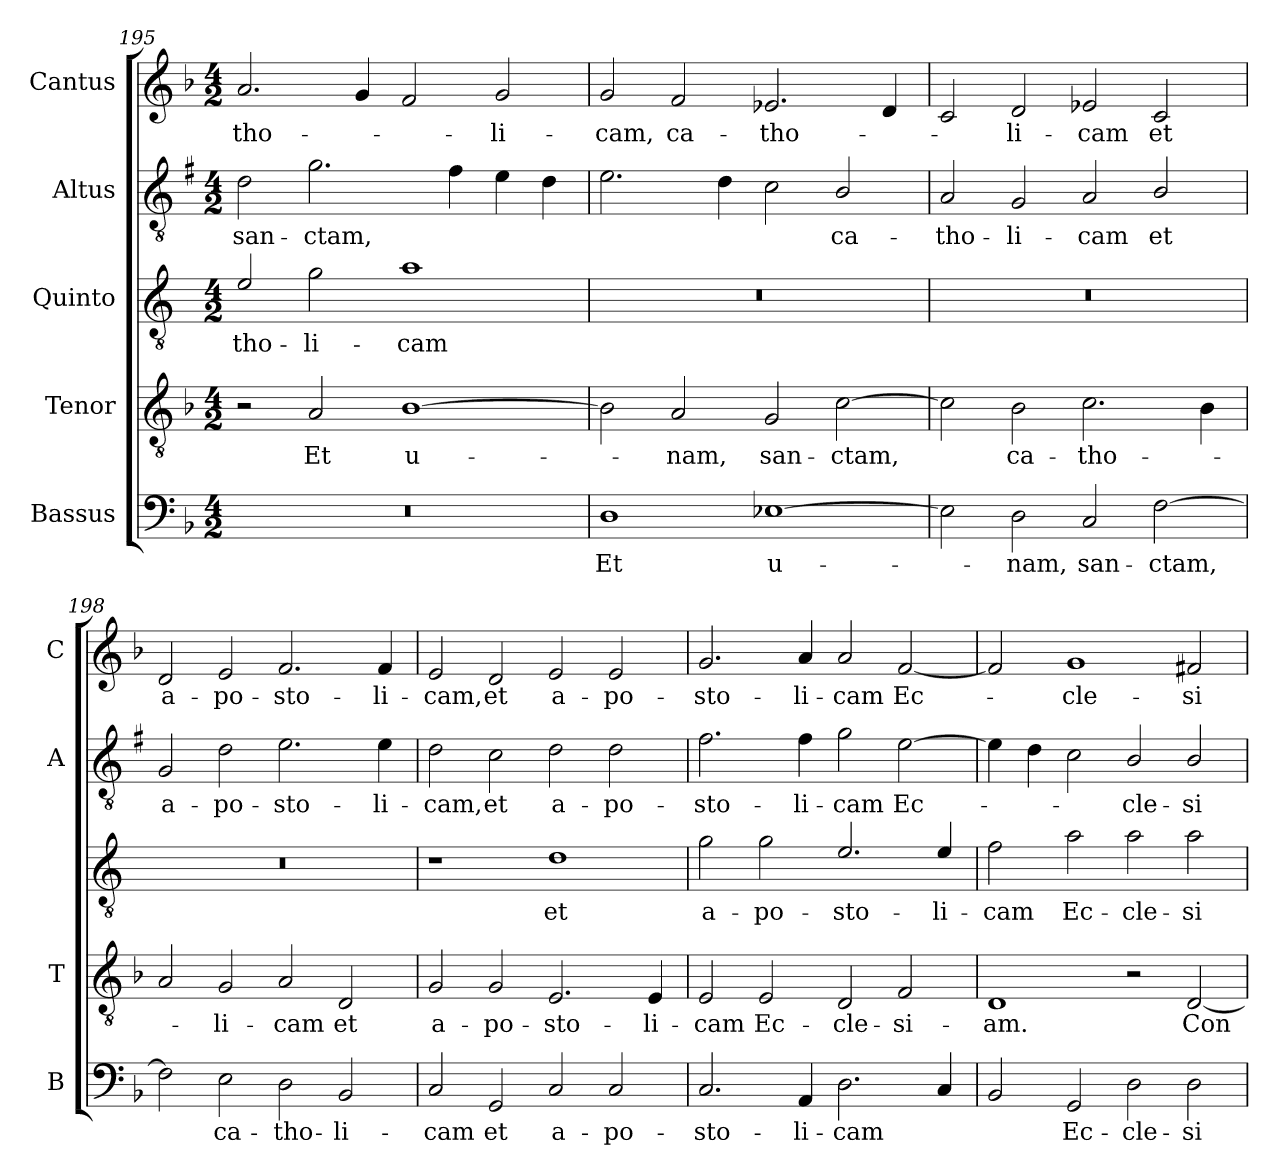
**kern	**text	**kern	**text	**kern	**text	**kern	**text	**kern	**text
*part5	*part5	*part4	*part4	*part3	*part3	*part2	*part2	*part1	*part1
*staff5	*staff5	*staff4	*staff4	*staff3	*staff3	*staff2	*staff2	*staff1	*staff1
*I"Bassus	*	*I"Tenor	*	*I"Quinto	*	*I"Altus	*	*I"Cantus	*
*I'B	*	*I'T	*	*	*	*I'A	*	*I'C	*
*clefF4	*	*clefGv2	*	*clefGv2	*	*clefGv2	*	*clefG2	*
*	*	*	*	*ITrd4c7	*	*ITrd1c2	*	*	*
*k[b-]	*	*k[b-]	*	*k[b-]	*	*k[b-]	*	*k[b-]	*
*F:	*	*F:	*	*F:	*	*F:	*	*F:	*
*M4/2	*	*M4/2	*	*M4/2	*	*M4/2	*	*M4/2	*
=195	=195	=195	=195	=195	=195	=195	=195	=195	=195
!	!	!	!	!	!LO:LY:b	!	!LO:LY:b	!	!LO:LY:b
0r	.	2r	.	2A/	-tho-	2c\	san-	2.a/	-tho-
!	!	!	!LO:LY:b	!	!LO:LY:b	!	!LO:LY:b	!	!
.	.	2A/	Et	2c\	-li-	2.f\	-ctam,	.	.
.	.	.	.	.	.	.	.	4g/	.
!	!	!	!LO:LY:b	!	!LO:LY:b	!	!	!	!
.	.	[1B-	u-	1d	-cam	.	.	2f/	.
.	.	.	.	.	.	4e\	.	.	.
!	!	!	!	!	!	!	!	!	!LO:LY:b
.	.	.	.	.	.	4d\	.	2g/	-li-
.	.	.	.	.	.	4c\	.	.	.
=196	=196	=196	=196	=196	=196	=196	=196	=196	=196
!	!LO:LY:b	!	!	!	!	!	!	!	!LO:LY:b
1D	Et	2B-\]	.	0r	.	2.d\	.	2g/	-cam,
!	!	!	!LO:LY:b	!	!	!	!	!	!LO:LY:b
.	.	2A/	-nam,	.	.	.	.	2f/	ca-
.	.	.	.	.	.	4c\	.	.	.
!	!LO:LY:b	!	!LO:LY:b	!	!	!	!	!	!LO:LY:b
[1E-X	u-	2G/	san-	.	.	2B-\	.	2.e-X/	-tho-
!	!	!	!LO:LY:b	!	!	!	!LO:LY:b	!	!
.	.	[2c\	-ctam,	.	.	2A/	ca-	.	.
.	.	.	.	.	.	.	.	4d/	.
=197	=197	=197	=197	=197	=197	=197	=197	=197	=197
!	!	!	!	!	!	!	!LO:LY:b	!	!
2E-\]	.	2c\]	.	0r	.	2G/	-tho-	2c/	.
!	!LO:LY:b	!	!LO:LY:b	!	!	!	!LO:LY:b	!	!LO:LY:b
2D\	-nam,	2B-\	ca-	.	.	2F/	-li-	2d/	-li-
!	!LO:LY:b	!	!LO:LY:b	!	!	!	!LO:LY:b	!	!LO:LY:b
2C/	san-	2.c\	-tho-	.	.	2G/	-cam	2e-X/	-cam
!	!LO:LY:b	!	!	!	!	!	!LO:LY:b	!	!LO:LY:b
[2F\	-ctam,	.	.	.	.	2A/	et	2c/	et
.	.	4B-\	.	.	.	.	.	.	.
!!LO:LB:g=z
=198	=198	=198	=198	=198	=198	=198	=198	=198	=198
!	!	!	!	!	!	!	!LO:LY:b	!	!LO:LY:b
2F\]	.	2A/	.	0r	.	2F/	a-	2d/	a-
!	!LO:LY:b	!	!LO:LY:b	!	!	!	!LO:LY:b	!	!LO:LY:b
2E\	ca-	2G/	-li-	.	.	2c\	-po-	2e/	-po-
!	!LO:LY:b	!	!LO:LY:b	!	!	!	!LO:LY:b	!	!LO:LY:b
2D\	-tho-	2A/	-cam	.	.	2.d\	-sto-	2.f/	-sto-
!	!LO:LY:b	!	!LO:LY:b	!	!	!	!	!	!
2BB-/	-li-	2D/	et	.	.	.	.	.	.
!	!	!	!	!	!	!	!LO:LY:b	!	!LO:LY:b
.	.	.	.	.	.	4d\	-li-	4f/	-li-
=199	=199	=199	=199	=199	=199	=199	=199	=199	=199
!	!LO:LY:b	!	!LO:LY:b	!	!	!	!LO:LY:b	!	!LO:LY:b
2C/	-cam	2G/	a-	1r	.	2c\	-cam,	2e/	-cam,
!	!LO:LY:b	!	!LO:LY:b	!	!	!	!LO:LY:b	!	!LO:LY:b
2GG/	et	2G/	-po-	.	.	2B-\	et	2d/	et
!	!LO:LY:b	!	!LO:LY:b	!	!LO:LY:b	!	!LO:LY:b	!	!LO:LY:b
2C/	a-	2.E/	-sto-	1G	et	2c\	a-	2e/	a-
!	!LO:LY:b	!	!	!	!	!	!LO:LY:b	!	!LO:LY:b
2C/	-po-	.	.	.	.	2c\	-po-	2e/	-po-
!	!	!	!LO:LY:b	!	!	!	!	!	!
.	.	4E/	-li-	.	.	.	.	.	.
=200	=200	=200	=200	=200	=200	=200	=200	=200	=200
!	!LO:LY:b	!	!LO:LY:b	!	!LO:LY:b	!	!LO:LY:b	!	!LO:LY:b
2.C/	-sto-	2E/	-cam	2c\	a-	2.e\	-sto-	2.g/	-sto-
!	!	!	!LO:LY:b	!	!LO:LY:b	!	!	!	!
.	.	2E/	Ec-	2c\	-po-	.	.	.	.
!	!LO:LY:b	!	!	!	!	!	!LO:LY:b	!	!LO:LY:b
4AA/	-li-	.	.	.	.	4e\	-li-	4a/	-li-
!	!LO:LY:b	!	!LO:LY:b	!	!LO:LY:b	!	!LO:LY:b	!	!LO:LY:b
2.D\	-cam	2D/	-cle-	2.A/	-sto-	2f\	-cam	2a/	-cam
!	!	!	!LO:LY:b	!	!	!	!LO:LY:b	!	!LO:LY:b
.	.	2F/	-si-	.	.	[2d\	Ec-	[2f/	Ec-
!	!	!	!	!	!LO:LY:b	!	!	!	!
4C/	.	.	.	4A/	-li-	.	.	.	.
=201	=201	=201	=201	=201	=201	=201	=201	=201	=201
!	!	!	!LO:LY:b	!	!LO:LY:b	!	!	!	!
2BB-/	.	1D	-am.	2B-\	-cam	4d\]	.	2f/]	.
.	.	.	.	.	.	4c\	.	.	.
!	!LO:LY:b	!	!	!	!LO:LY:b	!	!	!	!LO:LY:b
2GG/	Ec-	.	.	2d\	Ec-	2B-\	.	1g	-cle-
!	!LO:LY:b	!	!	!	!LO:LY:b	!	!LO:LY:b	!	!
2D\	-cle-	2r	.	2d\	-cle-	2A/	-cle-	.	.
!	!LO:LY:b	!	!LO:LY:b	!	!LO:LY:b	!	!LO:LY:b	!	!LO:LY:b
2D\	-si-	[2D/	Con-	2d\	-si-	2A/	-si-	2f#X/	-si-
=	=	=	=	=	=	=	=	=	=
*-	*-	*-	*-	*-	*-	*-	*-	*-	*-
